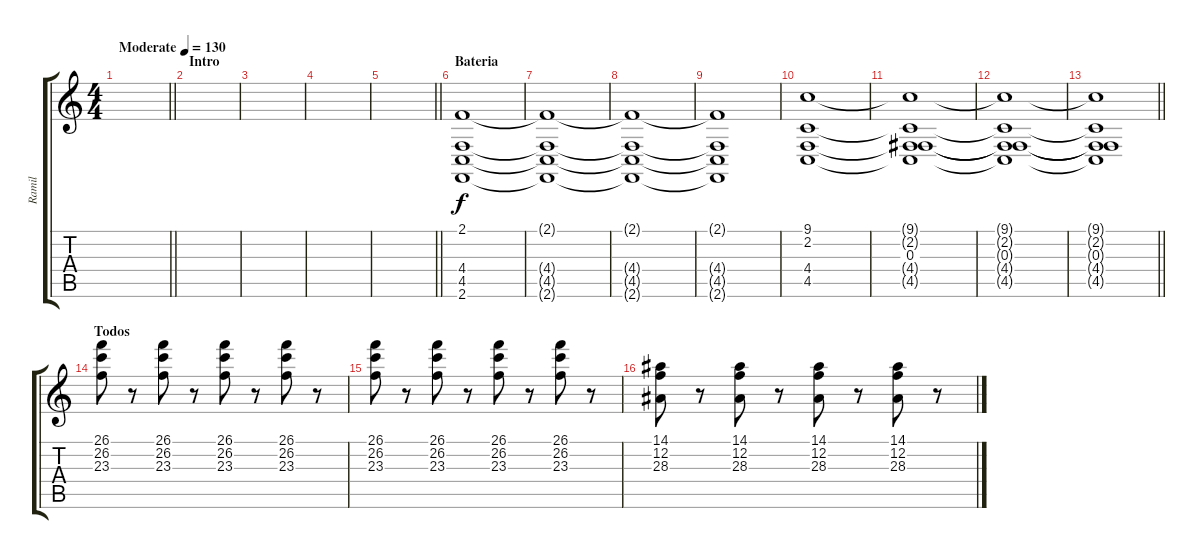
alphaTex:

\track ("Ramil" "Ramil") {instrument stringensemble1}
\staff {score tabs}
\tuning (Eb4 Bb3 Gb3 Db3 Ab2 Eb2) {hide}
\ts (4 4)
\tempo (130 "Moderate")
\clef g2
\barLineRight lightlight
\ks c
|
\section ("" "Intro")
|
|
|
\barLineRight lightlight
|
\section ("" "Bateria")
(2.1 4.4 4.5 2.6).1{volume 8} |
(2.1{t} 4.4{t} 4.5{t} 2.6{t}).1{dy f} |
(2.1{t} 4.4{t} 4.5{t} 2.6{t}).1 |
(2.1{t} 4.4{t} 4.5{t} 2.6{t}).1 |
(9.1 2.2 4.4 4.5).1 |
(9.1{t} 2.2{t} 0.3 4.4{t} 4.5{t}).1 |
(9.1{t} 2.2{t} 0.3{t} 4.4{t} 4.5{t}).1 |
\barLineRight lightlight
(9.1{t} 2.2{t} 0.3{t} 4.4{t} 4.5{t}).1 |
\section ("" "Todos")
(26.1 26.2 23.3).8 r.8 (26.1 26.2 23.3).8 r.8 (26.1 26.2 23.3).8 r.8 (26.1 26.2 23.3).8 r.8 |
(26.1 26.2 23.3).8 r.8 (26.1 26.2 23.3).8 r.8 (26.1 26.2 23.3).8 r.8 (26.1 26.2 23.3).8 r.8 |
(14.1 12.2 28.3).8 r.8 (14.1 12.2 28.3).8 r.8 (14.1 12.2 28.3).8 r.8 (14.1 12.2 28.3).8 r.8
